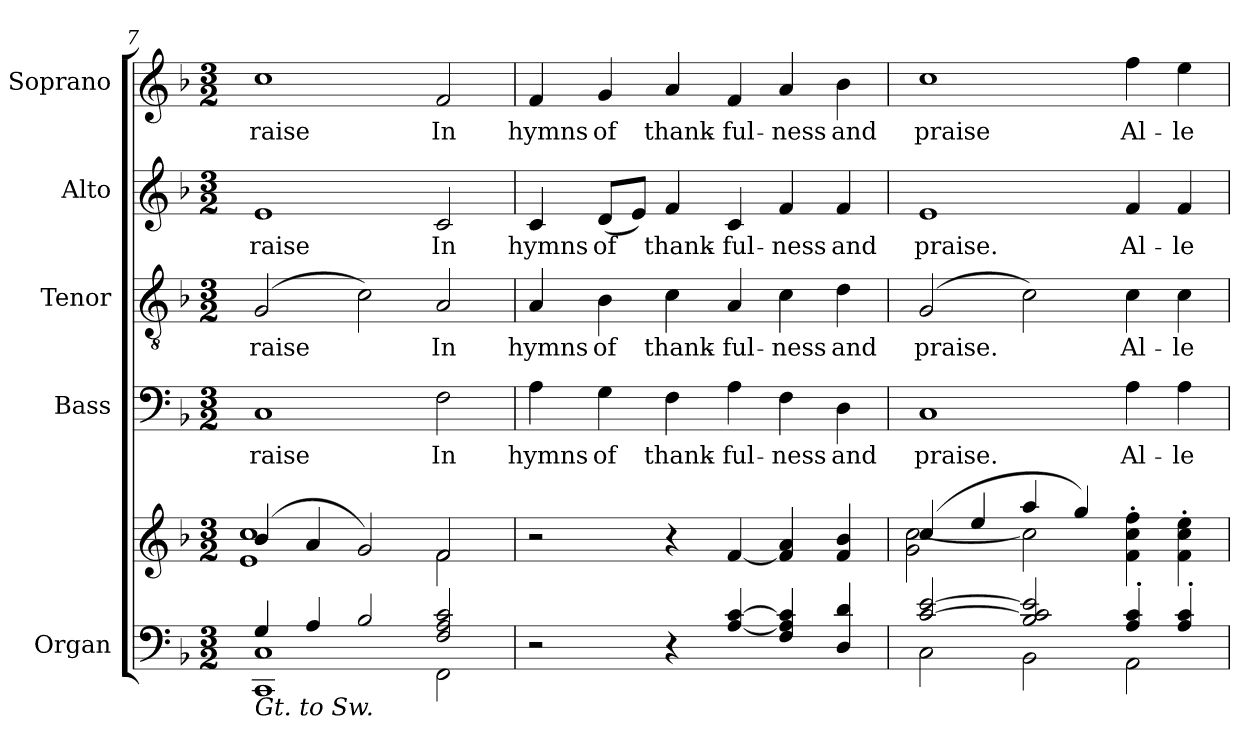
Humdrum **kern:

**kern	**kern	**kern	**text	**kern	**text	**kern	**text	**kern	**text
*part5	*part5	*part4	*part4	*part3	*part3	*part2	*part2	*part1	*part1
*staff6	*staff5	*staff4	*staff4	*staff3	*staff3	*staff2	*staff2	*staff1	*staff1
*I"Organ	*	*I"Bass	*	*I"Tenor	*	*I"Alto	*	*I"Soprano	*
*I'Org.	*	*I'B.	*	*I'T.	*	*I'A.	*	*I'S.	*
*clefF4	*clefG2	*clefF4	*	*clefGv2	*	*clefG2	*	*clefG2	*
*	*	*	*	*ITrd7c12	*	*	*	*	*
*k[b-]	*k[b-]	*k[b-]	*	*k[b-]	*	*k[b-]	*	*k[b-]	*
*F:	*F:	*F:	*	*F:	*	*F:	*	*F:	*
*M3/2	*M3/2	*M3/2	*	*M3/2	*	*M3/2	*	*M3/2	*
=7	=7	=7	=7	=7	=7	=7	=7	=7	=7
*^	*^	*	*	*	*	*	*	*	*
!	!	!	!	!	!LO:LY:b:color=#000000	!	!	!	!	!	!
!	!	!	!	!	!	!	!LO:LY:b:color=#000000	!	!	!	!
!	!	!	!	!	!	!	!	!	!LO:LY:b:color=#000000	!	!
!LO:TX:b:i:t=Gt. to Sw.	!	!	!	!	!	!	!	!	!	!	!
!	!	!	!	!	!	!	!	!	!	!	!LO:LY:b:color=#000000
4Gi/	1CCi 1Ci	(4b-i/	1ei 1cci	1Ci	raise	(2GGi/	raise	1ei	raise	1cci	raise
4Ai/	.	4ai/	.	.	.	.	.	.	.	.	.
2B-i/	.	2gi/)	.	.	.	2Ci\)	.	.	.	.	.
!	!	!	!	!	!LO:LY:b:color=#000000	!	!	!	!	!	!
!	!	!	!	!	!	!	!LO:LY:b:color=#000000	!	!	!	!
!	!	!	!	!	!	!	!	!	!LO:LY:b:color=#000000	!	!
!	!	!	!	!	!	!	!	!	!	!	!LO:LY:b:color=#000000
2Fi/ 2Ai 2ci	2FFi\	2fi/	2fi\	2Fi\	In	2AAi/	In	2ci/	In	2fi/	In
*v	*v	*	*	*	*	*	*	*	*	*	*
*	*v	*v	*	*	*	*	*	*	*	*
=8	=8	=8	=8	=8	=8	=8	=8	=8	=8
*^	*^	*	*	*	*	*	*	*	*
!	!	!	!	!	!LO:LY:b:color=#000000	!	!	!	!	!	!
*v	*v	*	*	*	*	*	*	*	*	*	*
*	*v	*v	*	*	*	*	*	*	*	*
*^	*^	*	*	*	*	*	*	*	*
!	!	!	!	!	!	!	!LO:LY:b:color=#000000	!	!	!	!
*v	*v	*	*	*	*	*	*	*	*	*	*
*	*v	*v	*	*	*	*	*	*	*	*
*^	*^	*	*	*	*	*	*	*	*
!	!	!	!	!	!	!	!	!	!LO:LY:b:color=#000000	!	!
*v	*v	*	*	*	*	*	*	*	*	*	*
*	*v	*v	*	*	*	*	*	*	*	*
*^	*^	*	*	*	*	*	*	*	*
!	!	!	!	!	!	!	!	!	!	!	!LO:LY:b:color=#000000
*v	*v	*	*	*	*	*	*	*	*	*	*
*	*v	*v	*	*	*	*	*	*	*	*
2r	2r	4Ai\	hymns	4AAi/	hymns	4ci/	hymns	4fi/	hymns
!	!	!	!LO:LY:b:color=#000000	!	!	!	!	!	!
!	!	!	!	!	!LO:LY:b:color=#000000	!	!	!	!
!	!	!	!	!	!	!	!LO:LY:b:color=#000000	!	!
!	!	!	!	!	!	!	!	!	!LO:LY:b:color=#000000
.	.	4Gi\	of	4BB-i\	of	(8di/L	of	4gi/	of
.	.	.	.	.	.	8ei/J)	.	.	.
!	!	!	!LO:LY:b:color=#000000	!	!	!	!	!	!
!	!	!	!	!	!LO:LY:b:color=#000000	!	!	!	!
!	!	!	!	!	!	!	!LO:LY:b:color=#000000	!	!
!	!	!	!	!	!	!	!	!	!LO:LY:b:color=#000000
4r	4r	4Fi\	thank-	4Ci\	thank-	4fi/	thank-	4ai/	thank-
!	!	!	!LO:LY:b:color=#000000	!	!	!	!	!	!
!	!	!	!	!	!LO:LY:b:color=#000000	!	!	!	!
!	!	!	!	!	!	!	!LO:LY:b:color=#000000	!	!
!	!	!	!	!	!	!	!	!	!LO:LY:b:color=#000000
[<4Ai/ [>4ci	[<4fi/	4Ai\	-ful-	4AAi/	-ful-	4ci/	-ful-	4fi/	-ful-
!	!	!	!LO:LY:b:color=#000000	!	!	!	!	!	!
!	!	!	!	!	!LO:LY:b:color=#000000	!	!	!	!
!	!	!	!	!	!	!	!LO:LY:b:color=#000000	!	!
!	!	!	!	!	!	!	!	!	!LO:LY:b:color=#000000
4Fi/ 4Ai] 4ci]	4fi/] 4ai	4Fi\	-ness	4Ci\	-ness	4fi/	-ness	4ai/	-ness
!	!	!	!LO:LY:b:color=#000000	!	!	!	!	!	!
!	!	!	!	!	!LO:LY:b:color=#000000	!	!	!	!
!	!	!	!	!	!	!	!LO:LY:b:color=#000000	!	!
!	!	!	!	!	!	!	!	!	!LO:LY:b:color=#000000
4Di/ 4di	4fi/ 4b-i	4Di\	and	4Di\	and	4fi/	and	4b-i\	and
=9	=9	=9	=9	=9	=9	=9	=9	=9	=9
*^	*^	*	*	*	*	*	*	*	*
!	!	!	!	!	!LO:LY:b:color=#000000	!	!	!	!	!	!
!	!	!	!	!	!	!	!LO:LY:b:color=#000000	!	!	!	!
!	!	!	!	!	!	!	!	!	!LO:LY:b:color=#000000	!	!
!	!	!	!	!	!	!	!	!	!	!	!LO:LY:b:color=#000000
[>2ci/ [>2ei	2Ci\	(4cci/	2gi\ [<2cci	1Ci	praise.	(2GGi/	praise.	1ei	praise.	1cci	praise
.	.	4eei/	.	.	.	.	.	.	.	.	.
2B-i/ 2ci] 2ei]	2BB-i\	4aai/	2cci\]	.	.	2Ci\)	.	.	.	.	.
.	.	4ggi/)	.	.	.	.	.	.	.	.	.
!	!	!	!	!	!LO:LY:b:color=#000000	!	!	!	!	!	!
!	!	!	!	!	!	!	!LO:LY:b:color=#000000	!	!	!	!
!	!	!	!	!	!	!	!	!	!LO:LY:b:color=#000000	!	!
!	!	!	!	!	!	!	!	!	!	!	!LO:LY:b:color=#000000
4Ai/' 4ci'	2AAi\	4fi\' 4cci' 4ffi'	2ryy	4Ai\	Al-	4Ci\	Al-	4fi/	Al-	4ffi\	Al-
!	!	!	!	!	!LO:LY:b:color=#000000	!	!	!	!	!	!
!	!	!	!	!	!	!	!LO:LY:b:color=#000000	!	!	!	!
!	!	!	!	!	!	!	!	!	!LO:LY:b:color=#000000	!	!
!	!	!	!	!	!	!	!	!	!	!	!LO:LY:b:color=#000000
4Ai/' 4ci'	.	4fi\' 4cci' 4eei'	.	4Ai\	-le-	4Ci\	-le-	4fi/	-le-	4eei\	-le-
*v	*v	*	*	*	*	*	*	*	*	*	*
*	*v	*v	*	*	*	*	*	*	*	*
=	=	=	=	=	=	=	=	=	=
*-	*-	*-	*-	*-	*-	*-	*-	*-	*-
